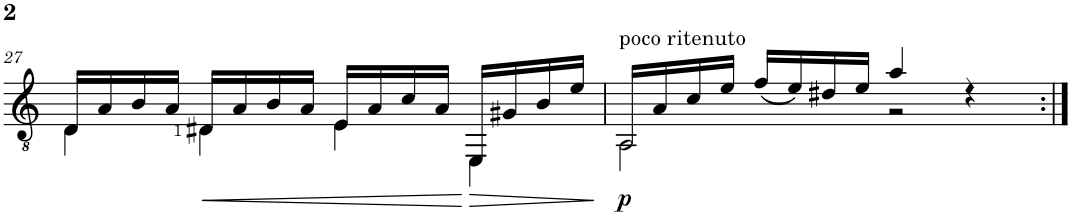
**kern	**dynam
*part1	*part1
*staff1	*staff1
*I"Classical Guitar	*
*I'Guit.	*
!!LO:PB:g=z
*clefGv2	*
*k[]	*
*a:	*
*M4/4	*
*met(c)	*
=27	=27
*^	*
16D/LL	4D\	.
16A/	.	.
16B/	.	.
16A/JJ	.	.
!	!	!LO:HP:b
16D#X/LL	4D#\	<
16A/	.	.
16B/	.	.
16A/JJ	.	.
16E/LL	4E\	.
16A/	.	.
16c/	.	.
16A/JJ	.	.
!	!	!LO:HP:n=1:b
16EE/LL	4EE\	[ >
16G#X/	.	.
16B/	.	.
16e/JJ	.	.
*v	*v	*
.	]
=28	=28
*^	*
!LO:TX:a:t=poco ritenuto	!	!
!	!	!LO:DY:b
16AA/LL	2AA\	p
16A/	.	.
16c/	.	.
16e/JJ	.	.
(<16f/LL	.	.
16e/)	.	.
16d#X/	.	.
16e/JJ	.	.
4a/	2r	.
4r	.	.
*v	*v	*
=:|!	=:|!
*-	*-
